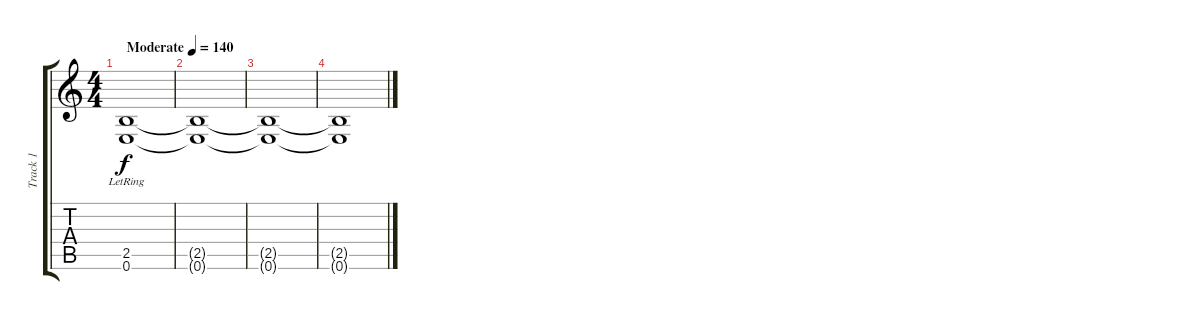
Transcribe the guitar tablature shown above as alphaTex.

\track ("Track 1" "Track 1") {instrument distortionguitar}
\staff {score tabs}
\tuning (E4 B3 G3 D3 A2 E2) {hide}
\ts (4 4)
\tempo (140 "Moderate")
\clef g2
\ks c
(2.5{lr} 0.6{lr}).1{dy f instrument distortionguitar} |
(2.5{t} 0.6{t}).1 |
(2.5{t} 0.6{t}).1 |
(2.5{t} 0.6{t}).1
